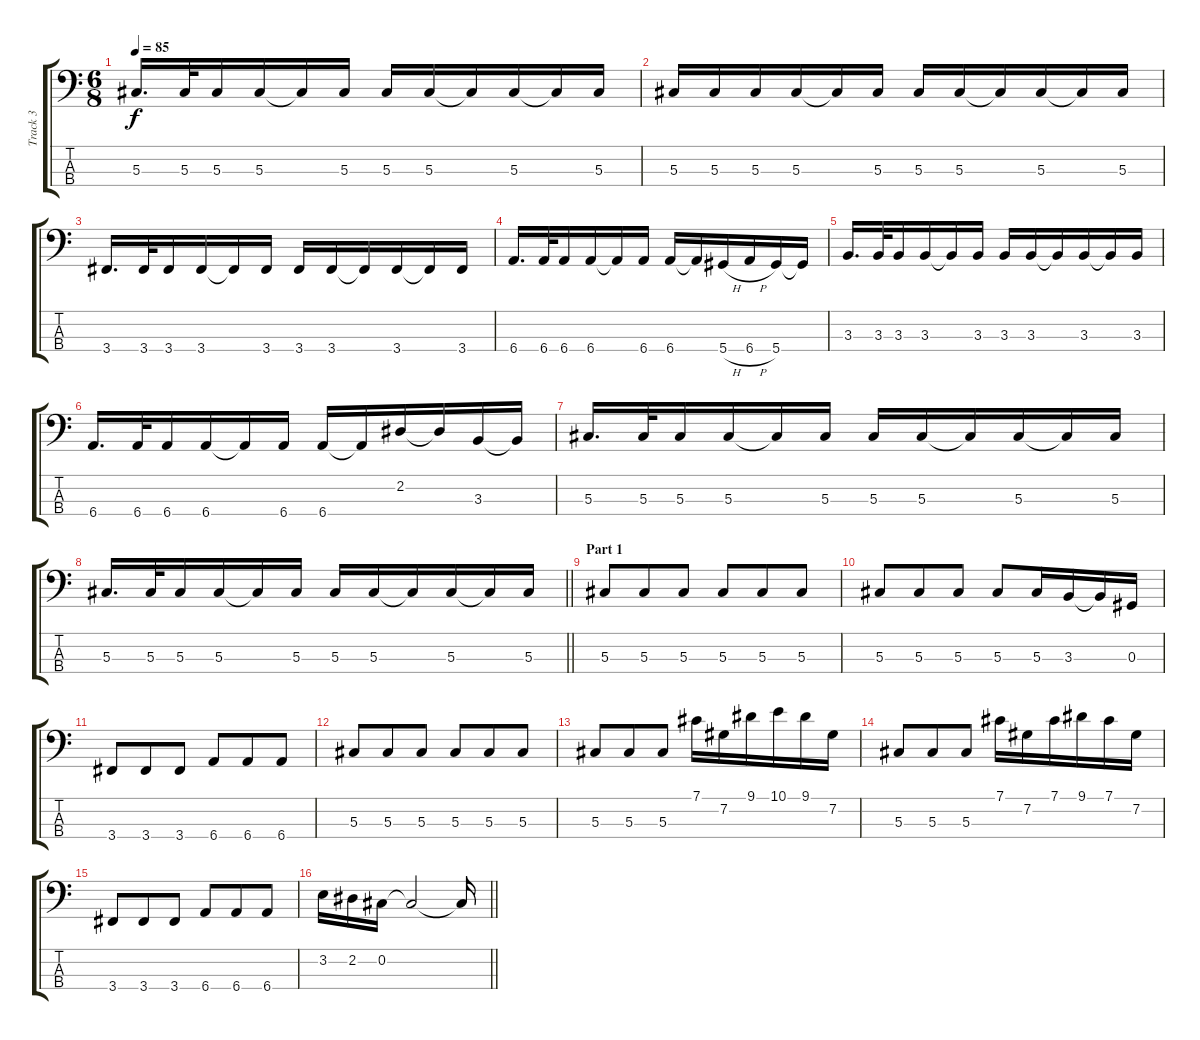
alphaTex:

\track ("Track 3" "Track 3") {instrument electricbassfinger}
\staff {score tabs}
\tuning (Gb2 Db2 Ab1 Eb1) {hide}
\ts (6 8)
\tempo 85
\clef f4
\ks c
5.3.16{d dy f} 5.3.32 5.3.16 5.3.16 5.3{t}.16 5.3.16 5.3.16 5.3.16 5.3{t}.16 5.3.16 5.3{t}.16 5.3.16 |
5.3.16 5.3.16 5.3.16 5.3.16 5.3{t}.16 5.3.16 5.3.16 5.3.16 5.3{t}.16 5.3.16 5.3{t}.16 5.3.16 |
3.4.16{d} 3.4.32 3.4.16 3.4.16 3.4{t}.16 3.4.16 3.4.16 3.4.16 3.4{t}.16 3.4.16 3.4{t}.16 3.4.16 |
6.4.16{d} 6.4.32 6.4.16 6.4.16 6.4{t}.16 6.4.16 6.4.16 6.4{t}.16 5.4{h}.16 6.4{h}.16 5.4.16 5.4{t}.16 |
3.3.16{d} 3.3.32 3.3.16 3.3.16 3.3{t}.16 3.3.16 3.3.16 3.3.16 3.3{t}.16 3.3.16 3.3{t}.16 3.3.16 |
6.4.16{d} 6.4.32 6.4.16 6.4.16 6.4{t}.16 6.4.16 6.4.16 6.4{t}.16 2.2.16 2.2{t}.16 3.3.16 3.3{t}.16 |
5.3.16{d} 5.3.32 5.3.16 5.3.16 5.3{t}.16 5.3.16 5.3.16 5.3.16 5.3{t}.16 5.3.16 5.3{t}.16 5.3.16 |
\barLineRight lightlight
5.3.16{d} 5.3.32 5.3.16 5.3.16 5.3{t}.16 5.3.16 5.3.16 5.3.16 5.3{t}.16 5.3.16 5.3{t}.16 5.3.16 |
\section ("" "Part 1")
5.3.8 5.3.8 5.3.8 5.3.8 5.3.8 5.3.8 |
5.3.8 5.3.8 5.3.8 5.3.8 5.3.16 3.3.16 3.3{t}.16 0.3.16 |
3.4.8 3.4.8 3.4.8 6.4.8 6.4.8 6.4.8 |
5.3.8 5.3.8 5.3.8 5.3.8 5.3.8 5.3.8 |
5.3.8 5.3.8 5.3.8 7.1.16 7.2.16 9.1.16 10.1.16 9.1.16 7.2.16 |
5.3.8 5.3.8 5.3.8 7.1.16 7.2.16 7.1.16 9.1.16 7.1.16 7.2.16 |
3.4.8 3.4.8 3.4.8 6.4.8 6.4.8 6.4.8 |
\barLineRight lightlight
3.2.16 2.2.16 0.2.16 0.2{t}.2 0.2{t}.16
